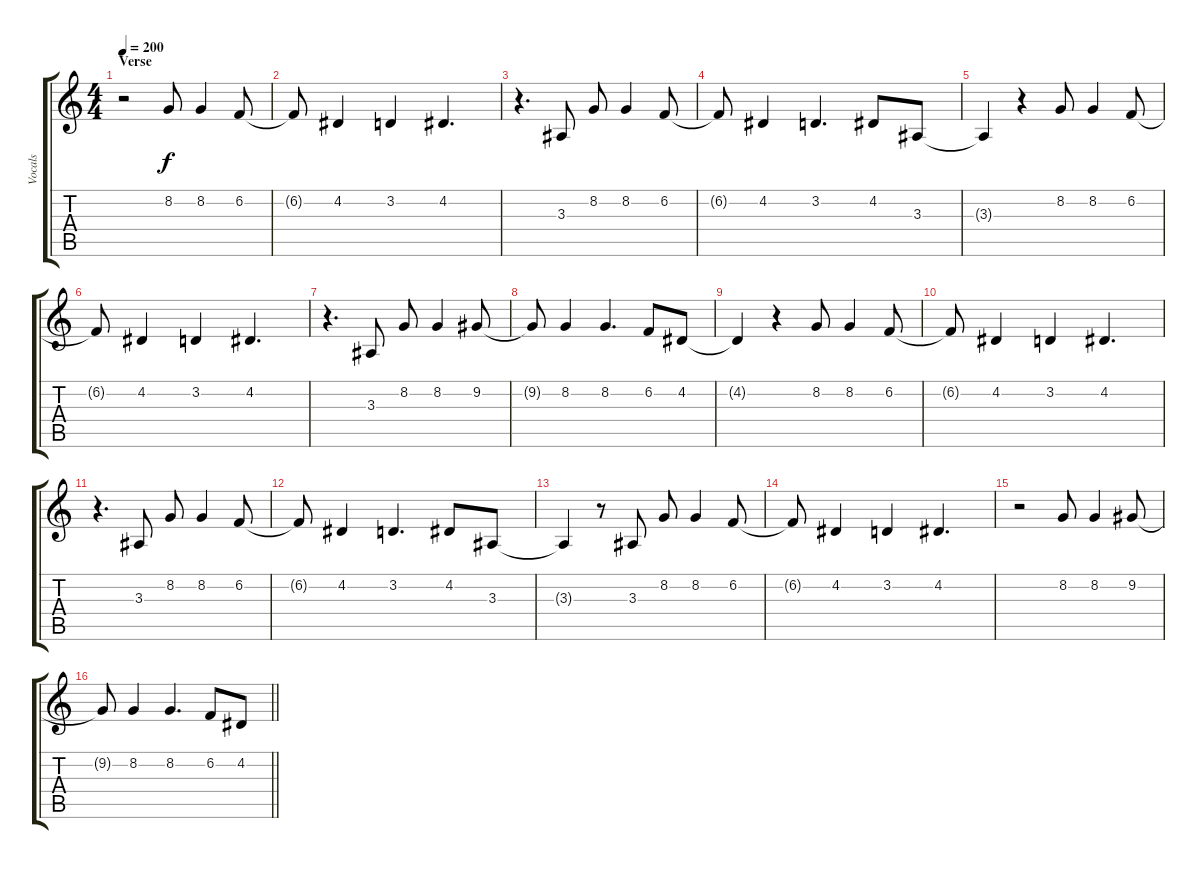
\track ("Vocals" "Vocals") {instrument altosax}
\staff {score tabs}
\tuning (E4 B3 G3 D3 A2 E2) {hide}
\ts (4 4)
\section ("" "Verse")
\tempo 200
\clef g2
\ks c
r.2{dy f} 8.2.8 8.2.4 6.2.8 |
6.2{t}.8 4.2.4 3.2.4 4.2.4{d} |
r.4{d} 3.3.8 8.2.8 8.2.4 6.2.8 |
6.2{t}.8 4.2.4 3.2.4{d} 4.2.8 3.3.8 |
3.3{t}.4 r.4 8.2.8 8.2.4 6.2.8 |
6.2{t}.8 4.2.4 3.2.4 4.2.4{d} |
r.4{d} 3.3.8 8.2.8 8.2.4 9.2.8 |
9.2{t}.8 8.2.4 8.2.4{d} 6.2.8 4.2.8 |
4.2{t}.4 r.4 8.2.8 8.2.4 6.2.8 |
6.2{t}.8 4.2.4 3.2.4 4.2.4{d} |
r.4{d} 3.3.8 8.2.8 8.2.4 6.2.8 |
6.2{t}.8 4.2.4 3.2.4{d} 4.2.8 3.3.8 |
3.3{t}.4 r.8 3.3.8 8.2.8 8.2.4 6.2.8 |
6.2{t}.8 4.2.4 3.2.4 4.2.4{d} |
r.2 8.2.8 8.2.4 9.2.8 |
\barLineRight lightlight
9.2{t}.8 8.2.4 8.2.4{d} 6.2.8 4.2.8
